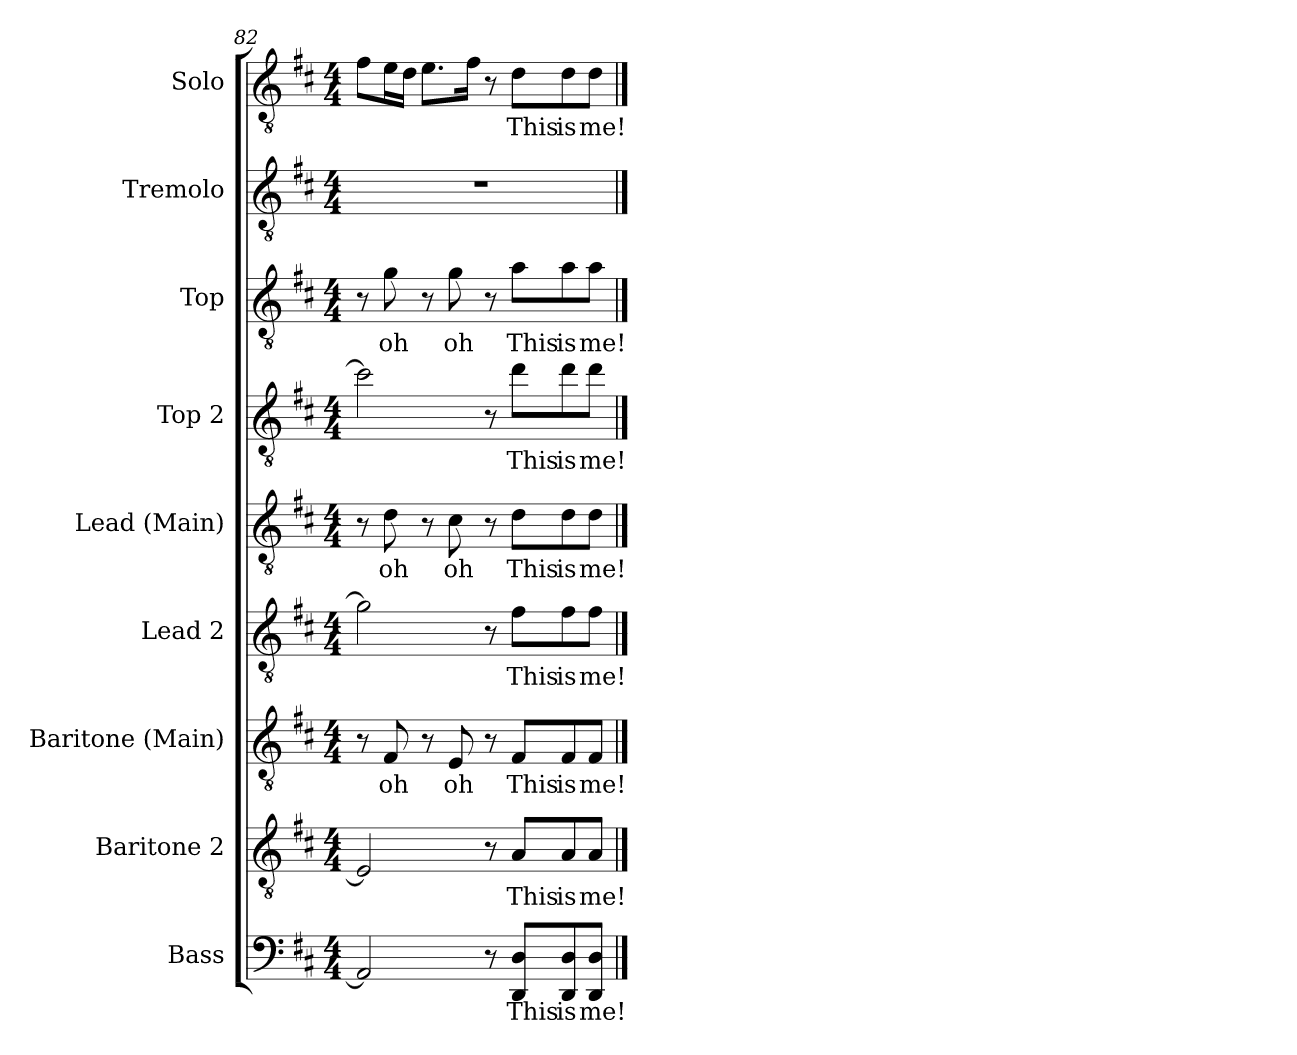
**kern	**text	**kern	**text	**kern	**text	**kern	**text	**kern	**text	**kern	**text	**kern	**text	**kern	**kern	**text
*part9	*part9	*part8	*part8	*part7	*part7	*part6	*part6	*part5	*part5	*part4	*part4	*part3	*part3	*part2	*part1	*part1
*staff9	*staff9	*staff8	*staff8	*staff7	*staff7	*staff6	*staff6	*staff5	*staff5	*staff4	*staff4	*staff3	*staff3	*staff2	*staff1	*staff1
*I"Bass	*	*I"Baritone 2	*	*I"Baritone (Main)	*	*I"Lead 2	*	*I"Lead (Main)	*	*I"Top 2	*	*I"Top	*	*I"Tremolo	*I"Solo	*
*I'B.	*	*I'Bari2.	*	*I'Bari1.	*	*I'L2.	*	*I'L1.	*	*I'T2.	*	*I'T1.	*	*I'Trem.	*I'S.	*
*clefF4	*	*clefGv2	*	*clefGv2	*	*clefGv2	*	*clefGv2	*	*clefGv2	*	*clefGv2	*	*clefGv2	*clefGv2	*
*k[f#c#]	*	*k[f#c#]	*	*k[f#c#]	*	*k[f#c#]	*	*k[f#c#]	*	*k[f#c#]	*	*k[f#c#]	*	*k[f#c#]	*k[f#c#]	*
*M4/4	*	*M4/4	*	*M4/4	*	*M4/4	*	*M4/4	*	*M4/4	*	*M4/4	*	*M4/4	*M4/4	*
=82	=82	=82	=82	=82	=82	=82	=82	=82	=82	=82	=82	=82	=82	=82	=82	=82
2AA/]	.	2E/]	.	8r	.	2g\]	.	8r	.	2cc#\]	.	8r	.	1r	8f#\L	.
!	!	!	!	!	!LO:LY:b	!	!	!	!LO:LY:b	!	!	!	!LO:LY:b	!	!	!
.	.	.	.	8F#/	oh	.	.	8d\	oh	.	.	8g\	oh	.	16e\L	.
.	.	.	.	.	.	.	.	.	.	.	.	.	.	.	16d\JJ	.
.	.	.	.	8r	.	.	.	8r	.	.	.	8r	.	.	8.e\L	.
!	!	!	!	!	!LO:LY:b	!	!	!	!LO:LY:b	!	!	!	!LO:LY:b	!	!	!
.	.	.	.	8E/	oh	.	.	8c#\	oh	.	.	8g\	oh	.	.	.
.	.	.	.	.	.	.	.	.	.	.	.	.	.	.	16f#\Jk	.
8r	.	8r	.	8r	.	8r	.	8r	.	8r	.	8r	.	.	8r	.
!	!LO:LY:b	!	!LO:LY:b	!	!LO:LY:b	!	!LO:LY:b	!	!LO:LY:b	!	!LO:LY:b	!	!LO:LY:b	!	!	!LO:LY:b
8DD/ 8D/L	This	8A/L	This	8F#/L	This	8f#\L	This	8d\L	This	8dd\L	This	8a\L	This	.	8d\L	This
!	!LO:LY:b	!	!LO:LY:b	!	!LO:LY:b	!	!LO:LY:b	!	!LO:LY:b	!	!LO:LY:b	!	!LO:LY:b	!	!	!LO:LY:b
8DD/ 8D/	is	8A/	is	8F#/	is	8f#\	is	8d\	is	8dd\	is	8a\	is	.	8d\	is
!	!LO:LY:b	!	!LO:LY:b	!	!LO:LY:b	!	!LO:LY:b	!	!LO:LY:b	!	!LO:LY:b	!	!LO:LY:b	!	!	!LO:LY:b
8DD/ 8D/J	me!	8A/J	me!	8F#/J	me!	8f#\J	me!	8d\J	me!	8dd\J	me!	8a\J	me!	.	8d\J	me!
==	==	==	==	==	==	==	==	==	==	==	==	==	==	==	==	==
*-	*-	*-	*-	*-	*-	*-	*-	*-	*-	*-	*-	*-	*-	*-	*-	*-
